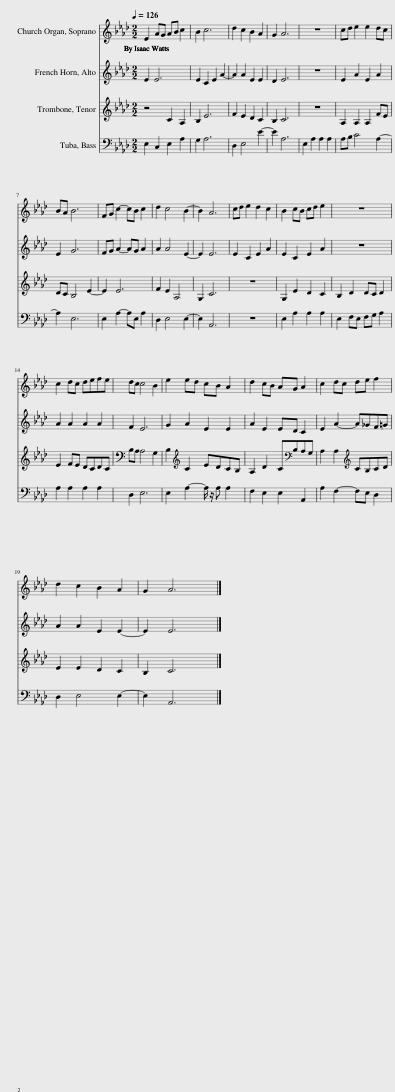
X:1
%%score 1 2 3 4
L:1/8
Q:1/4=126
M:2/2
I:linebreak $
K:Ab
V:1 treble
V:2 treble
V:3 treble
V:4 bass
V:1
 E2 AG AB c2 | B2 c6 | d2 c2 B2 A2 | G2 A6 | z8 | %5
 cd e2 e2 dc |$ BA B6 | FG c2- cB c2 | d2 c4 B2- | B2 A6 | %10
 cd e2 d2 c2 | B2 cB cd e2 | z8 |$ c2 dc defe | dc c4 B2 | %15
 e2 ed cB A2 | d2 cB AG A2 | c2 dc de f2 |$ d2 c2 B2 A2 | G2 A6 |] %20
V:2
 E2 E6 | E2 C2 E2 A2- | A2 A2 E2 E2 | D2 E6 | z8 | %5
 E2 A2 E2 A2 |$ E2 G6 | FG A2- AG A2 | A2 A4 E2- | E2 E6 | %10
 E2 C2 E2 A2 | E2 C2 E2 A2 | z8 |$ A2 A2 A2 A2 | F2 E6 | %15
 G2 A2 E2 E2 | A2 E2 ED C2 | E2 A2- A_GF=G |$ A2 A2 E2 E2- | E2 E6 |] %20
V:3
 z4 C2 A,2 | B,2 E6 | F2 E2 D2 C2 | B,2 C6 | z8 | %5
 A,2 A,2 A,2 FE |$ DC B,4 E2- | E2 E6 | F2 E2 A,4 | G,2 C6 | %10
 z8 | G,2 E2 D2 C2 | B,2 D2 DC D2 |$ E2 FE DCDC | B,A, A,4 G,2 | %15
 B,2[K:treble] C2 EDCB, | A,2 D2 C[K:bass]B,A,G, | A,2 A,2[K:treble] CB,CD |$ E2 E2 D2 C2 | B,2 C6 |] %20
V:4
 E,2 C,2 E,2 A,2 | G,2 A,6 | D,2 E,4 E2- | E2 A,6 | E,2 A,2 A,2 A,2 | %5
 A,B, C4 A,2- |$ A,2 E,6 | E,2 A,2- A,E, A,2 | D,2 E,4 E,2- | E,2 A,,6 | %10
 z8 | E,2 A,2 A,2 A,2 | E,2 F,E, F,G, A,2 |$ A,2 A,2 A,2 A,2 | D,2 E,6 | %15
 E,2 A,2- A,/ z/ A, A,2 | F,2 E,2 E,2 A,,2 | A,2 F,2- F,E, D,2 |$ D,2 E,4 E,2- | E,2 A,,6 |] %20
